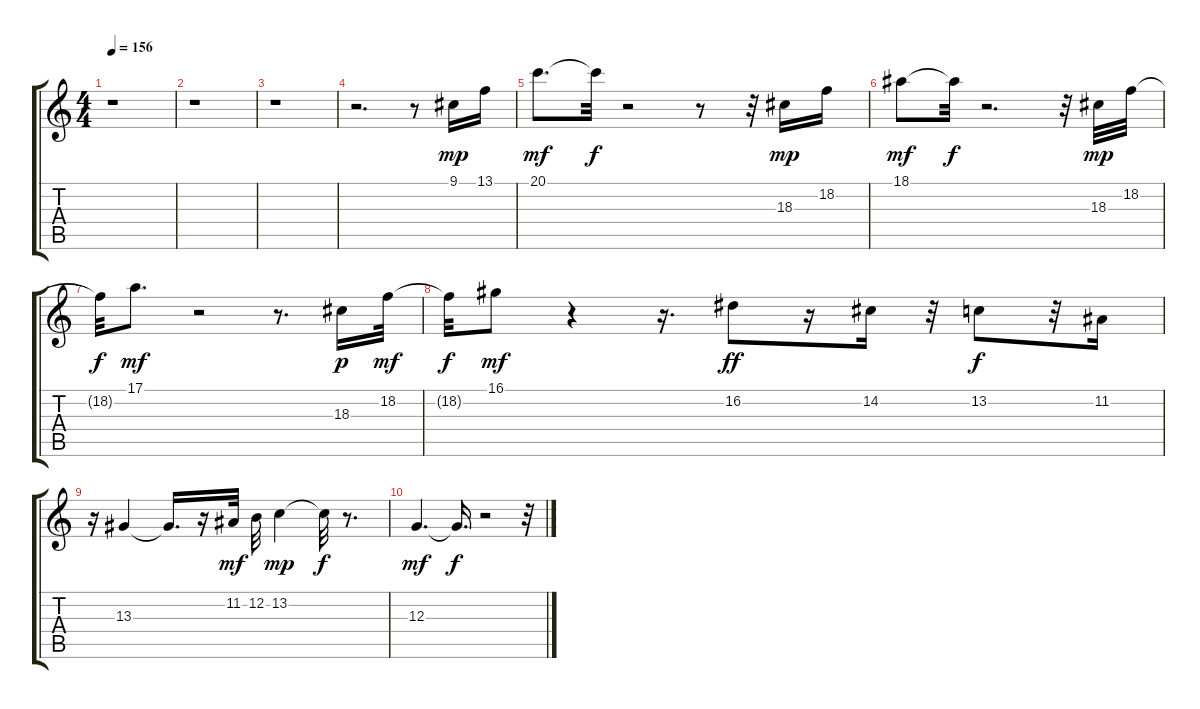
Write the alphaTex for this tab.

\track "" {instrument acousticgrandpiano}
\staff {score tabs}
\tuning (E4 B3 G3 D3 A2 E2) {hide}
\ts (4 4)
\tempo 156
\clef g2
\ks c
r.1{dy mp} |
r.1 |
r.1 |
r.2{d} r.8 9.1.16 13.1.16 |
20.1.8{d dy mf} 20.1{t}.32{dy f} r.2 r.8 r.32 18.3.16{dy mp} 18.2.16 |
18.1.8{dy mf} 18.1{t}.32{dy f} r.2{d} r.32 18.3.32{dy mp} 18.2.32 |
18.2{t}.32{dy f} 17.1.8{d dy mf} r.2 r.8{d} 18.3.16{dy p} 18.2.32{dy mf} |
18.2{t}.32{dy f} 16.1.8{dy mf} r.4 r.16{d} 16.2.8{dy ff} r.16 14.2.16 r.32 13.2.8{dy f} r.32 11.2.16 |
r.16 13.3.4 13.3{t}.16{d} r.16 11.2.32{dy mf} 12.2.32 13.2.4{dy mp} 13.2{t}.32{dy f} r.8{d} |
12.3.4{d dy mf} 12.3{t}.16{d dy f} r.2 r.32
